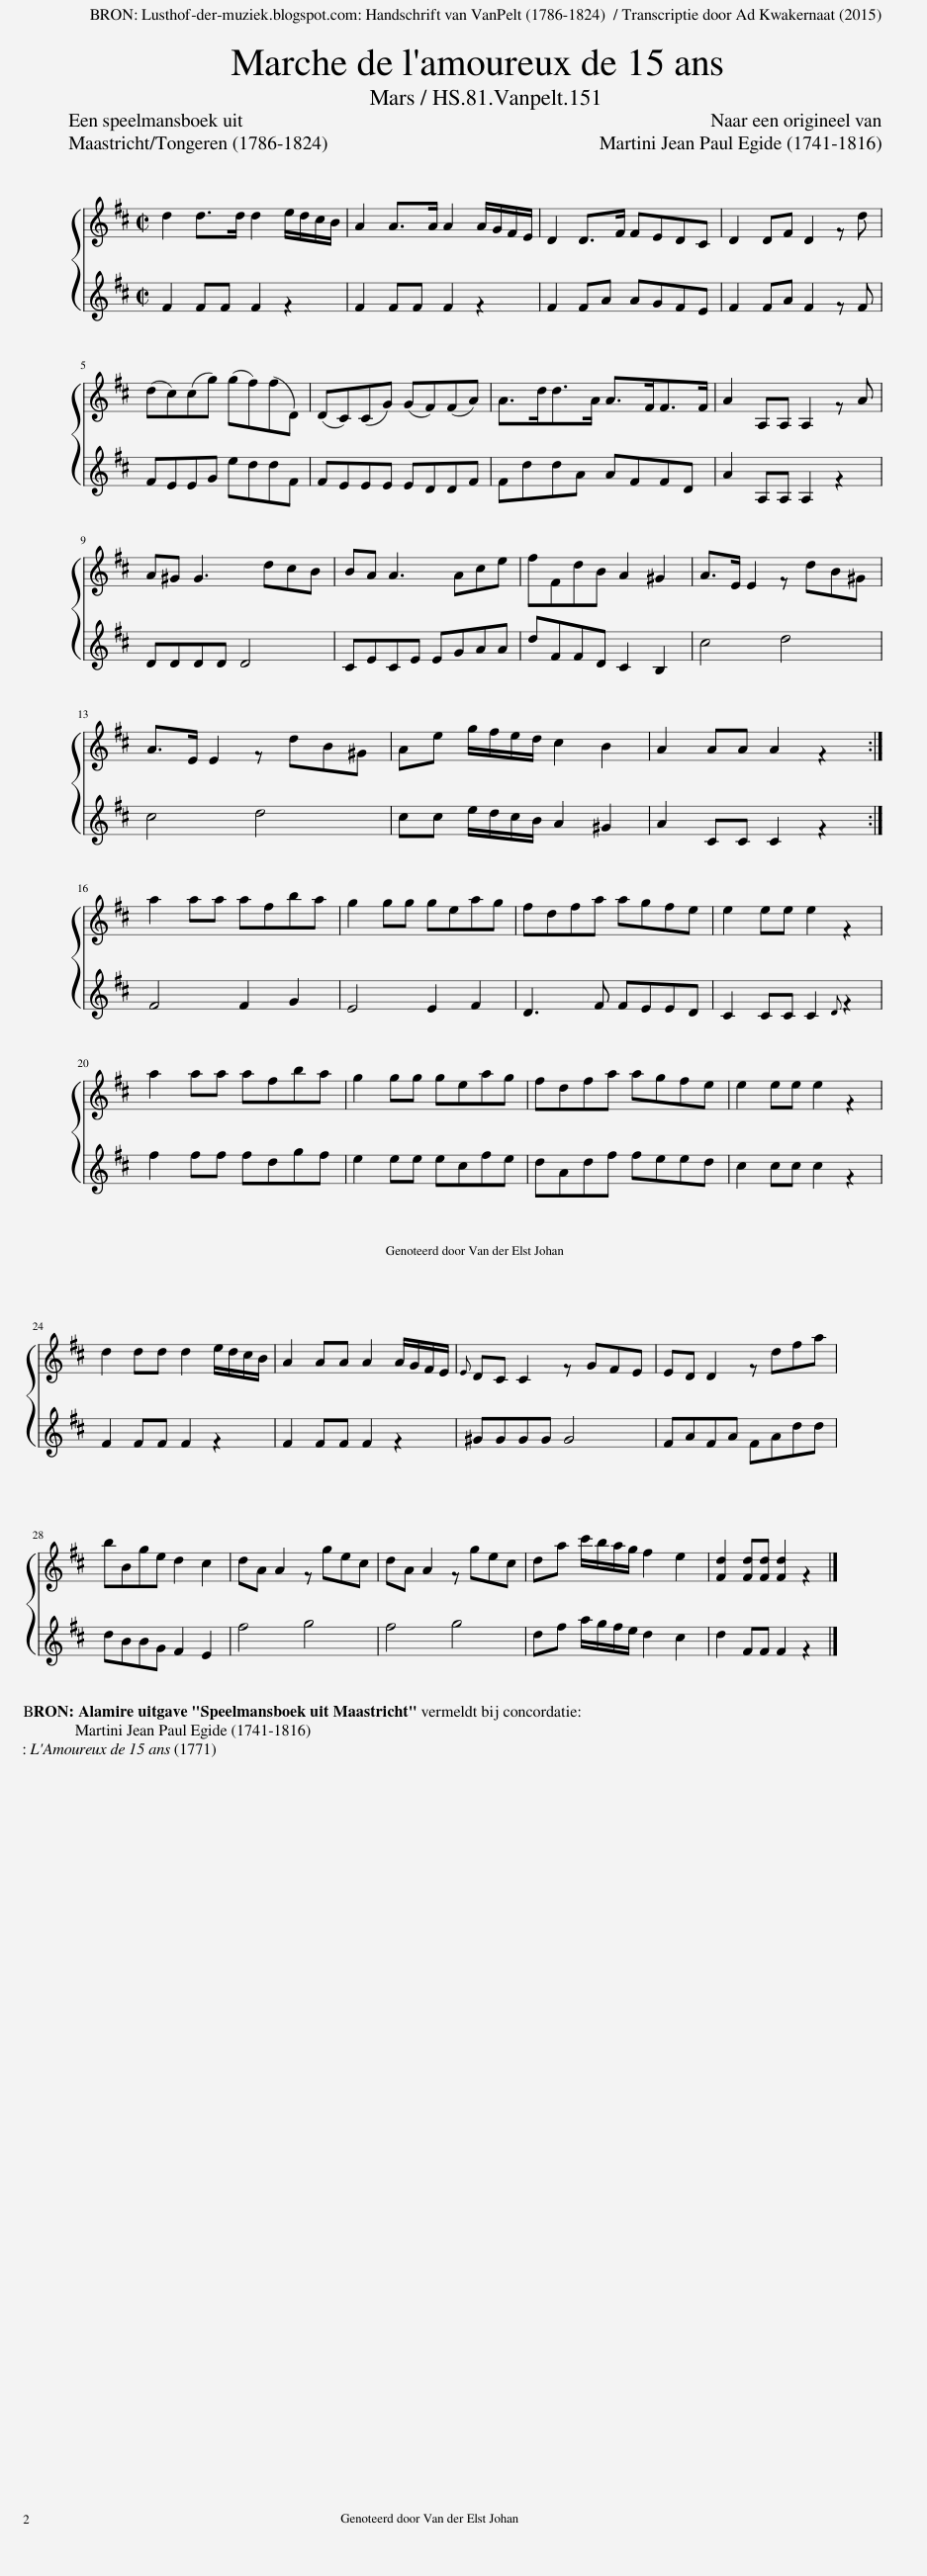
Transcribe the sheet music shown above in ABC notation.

X:1
%%score { 1 2 }
L:1/8
Q:1/4=126
M:2/2
I:linebreak $
K:D
V:1 treble
V:2 treble
V:1
 d2 d>d d2 e/d/c/B/ | A2 A>A A2 A/G/F/E/ | D2 D>F FEDC | D2 DF D2 z d |$ (dc)(cg) (gf)(fD) | %5
 (DC)(CG) (GF)(FA) | A>dd>A A>FF>F | A2 A,A, A,2 z A |$ A^G G3 dcB | BA A3 Ace | %10
 fFdB A2 ^G2 | A>E E2 z dB^G |$ A>E E2 z dB^G | Ae g/f/e/d/ c2 B2 | A2 AA A2 z2 :|$ %15
 a2 aa afba | g2 gg geag | fdfa agfe | e2 ee e2 z2 |$ a2 aa afba | %20
 g2 gg geag | fdfa agfe | e2 ee e2 z2 |$ d2 dd d2 e/d/c/B/ | A2 AA A2 A/G/F/E/ | %25
{E} DC C2 z GFE | ED D2 z dfa |$ bBge d2 c2 | dA A2 z gec | dA A2 z gec | %30
 da c'/b/a/g/ f2 e2 | [Fd]2 [Fd][Fd] [Fd]2 z2 |] %32
V:2
 F2 FF F2 z2 | F2 FF F2 z2 | F2 FA AGFE | F2 FA F2 z F |$ FEEG eddF | %5
 FEEE EDDF | FddA AFFD | A2 A,A, A,2 z2 |$ DDDD D4 | CECE EGAA | %10
 dFFD C2 B,2 | c4 d4 |$ c4 d4 | cc e/d/c/B/ A2 ^G2 | A2 CC C2 z2 :|$ %15
 F4 F2 G2 | E4 E2 F2 | D3 F FEED | C2 CC C2{D} z2 |$ f2 ff fdgf | %20
 e2 ee ecfe | dAdf feed | c2 cc c2 z2 |$ F2 FF F2 z2 | F2 FF F2 z2 | %25
 ^GGGG G4 | FAFA FAdd |$ dBBG F2 E2 | f4 g4 | f4 g4 | %30
 df a/g/f/e/ d2 c2 | d2 FF F2 z2 |] %32
